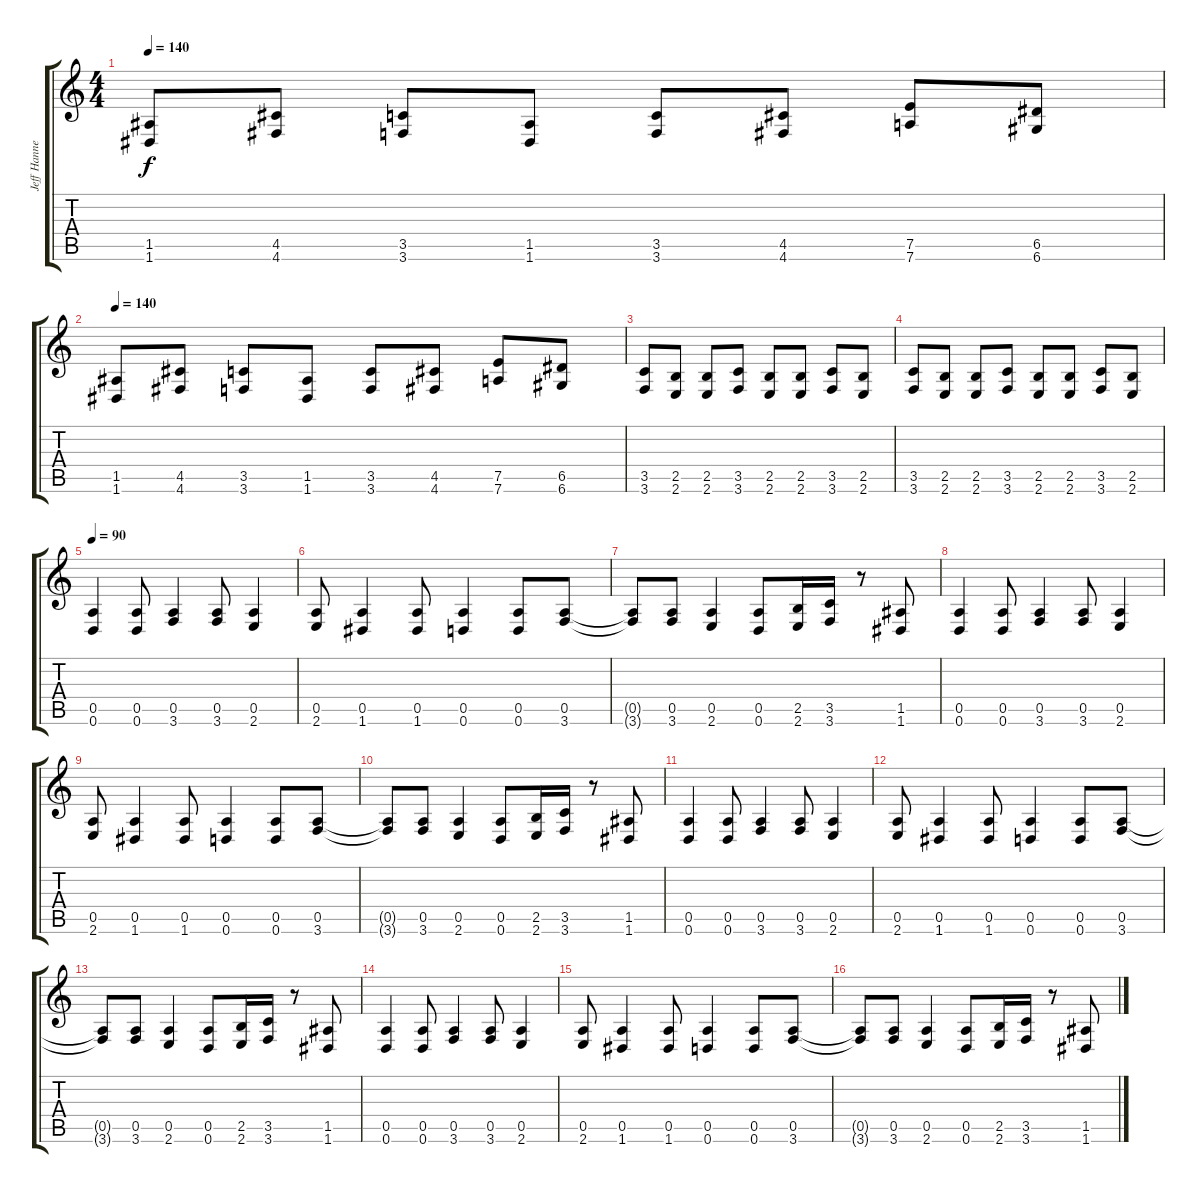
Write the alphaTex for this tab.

\track ("Jeff Hanneman" "Jeff Hanne") {instrument distortionguitar}
\staff {score tabs}
\tuning (E4 B3 G3 D3 A2 D2) {hide}
\ts (4 4)
\tempo 140
\clef g2
\ks c
(1.5 1.6).8{dy f} (4.5 4.6).8 (3.5 3.6).8 (1.5 1.6).8 (3.5 3.6).8 (4.5 4.6).8 (7.5 7.6).8 (6.5 6.6).8 |
\tempo 140
(1.5 1.6).8 (4.5 4.6).8 (3.5 3.6).8 (1.5 1.6).8 (3.5 3.6).8 (4.5 4.6).8 (7.5 7.6).8 (6.5 6.6).8 |
(3.5 3.6).8 (2.5 2.6).8 (2.5 2.6).8 (3.5 3.6).8 (2.5 2.6).8 (2.5 2.6).8 (3.5 3.6).8 (2.5 2.6).8 |
(3.5 3.6).8 (2.5 2.6).8 (2.5 2.6).8 (3.5 3.6).8 (2.5 2.6).8 (2.5 2.6).8 (3.5 3.6).8 (2.5 2.6).8 |
\tempo 90
(0.5 0.6).4 (0.5 0.6).8 (0.5 3.6).4 (0.5 3.6).8 (0.5 2.6).4 |
(0.5 2.6).8 (0.5 1.6).4 (0.5 1.6).8 (0.5 0.6).4 (0.5 0.6).8 (0.5 3.6).8 |
(0.5{t} 3.6{t}).8 (0.5 3.6).8 (0.5 2.6).4 (0.5 0.6).8 (2.5 2.6).16 (3.5 3.6).16 r.8 (1.5 1.6).8 |
(0.5 0.6).4 (0.5 0.6).8 (0.5 3.6).4 (0.5 3.6).8 (0.5 2.6).4 |
(0.5 2.6).8 (0.5 1.6).4 (0.5 1.6).8 (0.5 0.6).4 (0.5 0.6).8 (0.5 3.6).8 |
(0.5{t} 3.6{t}).8 (0.5 3.6).8 (0.5 2.6).4 (0.5 0.6).8 (2.5 2.6).16 (3.5 3.6).16 r.8 (1.5 1.6).8 |
(0.5 0.6).4 (0.5 0.6).8 (0.5 3.6).4 (0.5 3.6).8 (0.5 2.6).4 |
(0.5 2.6).8 (0.5 1.6).4 (0.5 1.6).8 (0.5 0.6).4 (0.5 0.6).8 (0.5 3.6).8 |
(0.5{t} 3.6{t}).8 (0.5 3.6).8 (0.5 2.6).4 (0.5 0.6).8 (2.5 2.6).16 (3.5 3.6).16 r.8 (1.5 1.6).8 |
(0.5 0.6).4 (0.5 0.6).8 (0.5 3.6).4 (0.5 3.6).8 (0.5 2.6).4 |
(0.5 2.6).8 (0.5 1.6).4 (0.5 1.6).8 (0.5 0.6).4 (0.5 0.6).8 (0.5 3.6).8 |
(0.5{t} 3.6{t}).8 (0.5 3.6).8 (0.5 2.6).4 (0.5 0.6).8 (2.5 2.6).16 (3.5 3.6).16 r.8 (1.5 1.6).8
